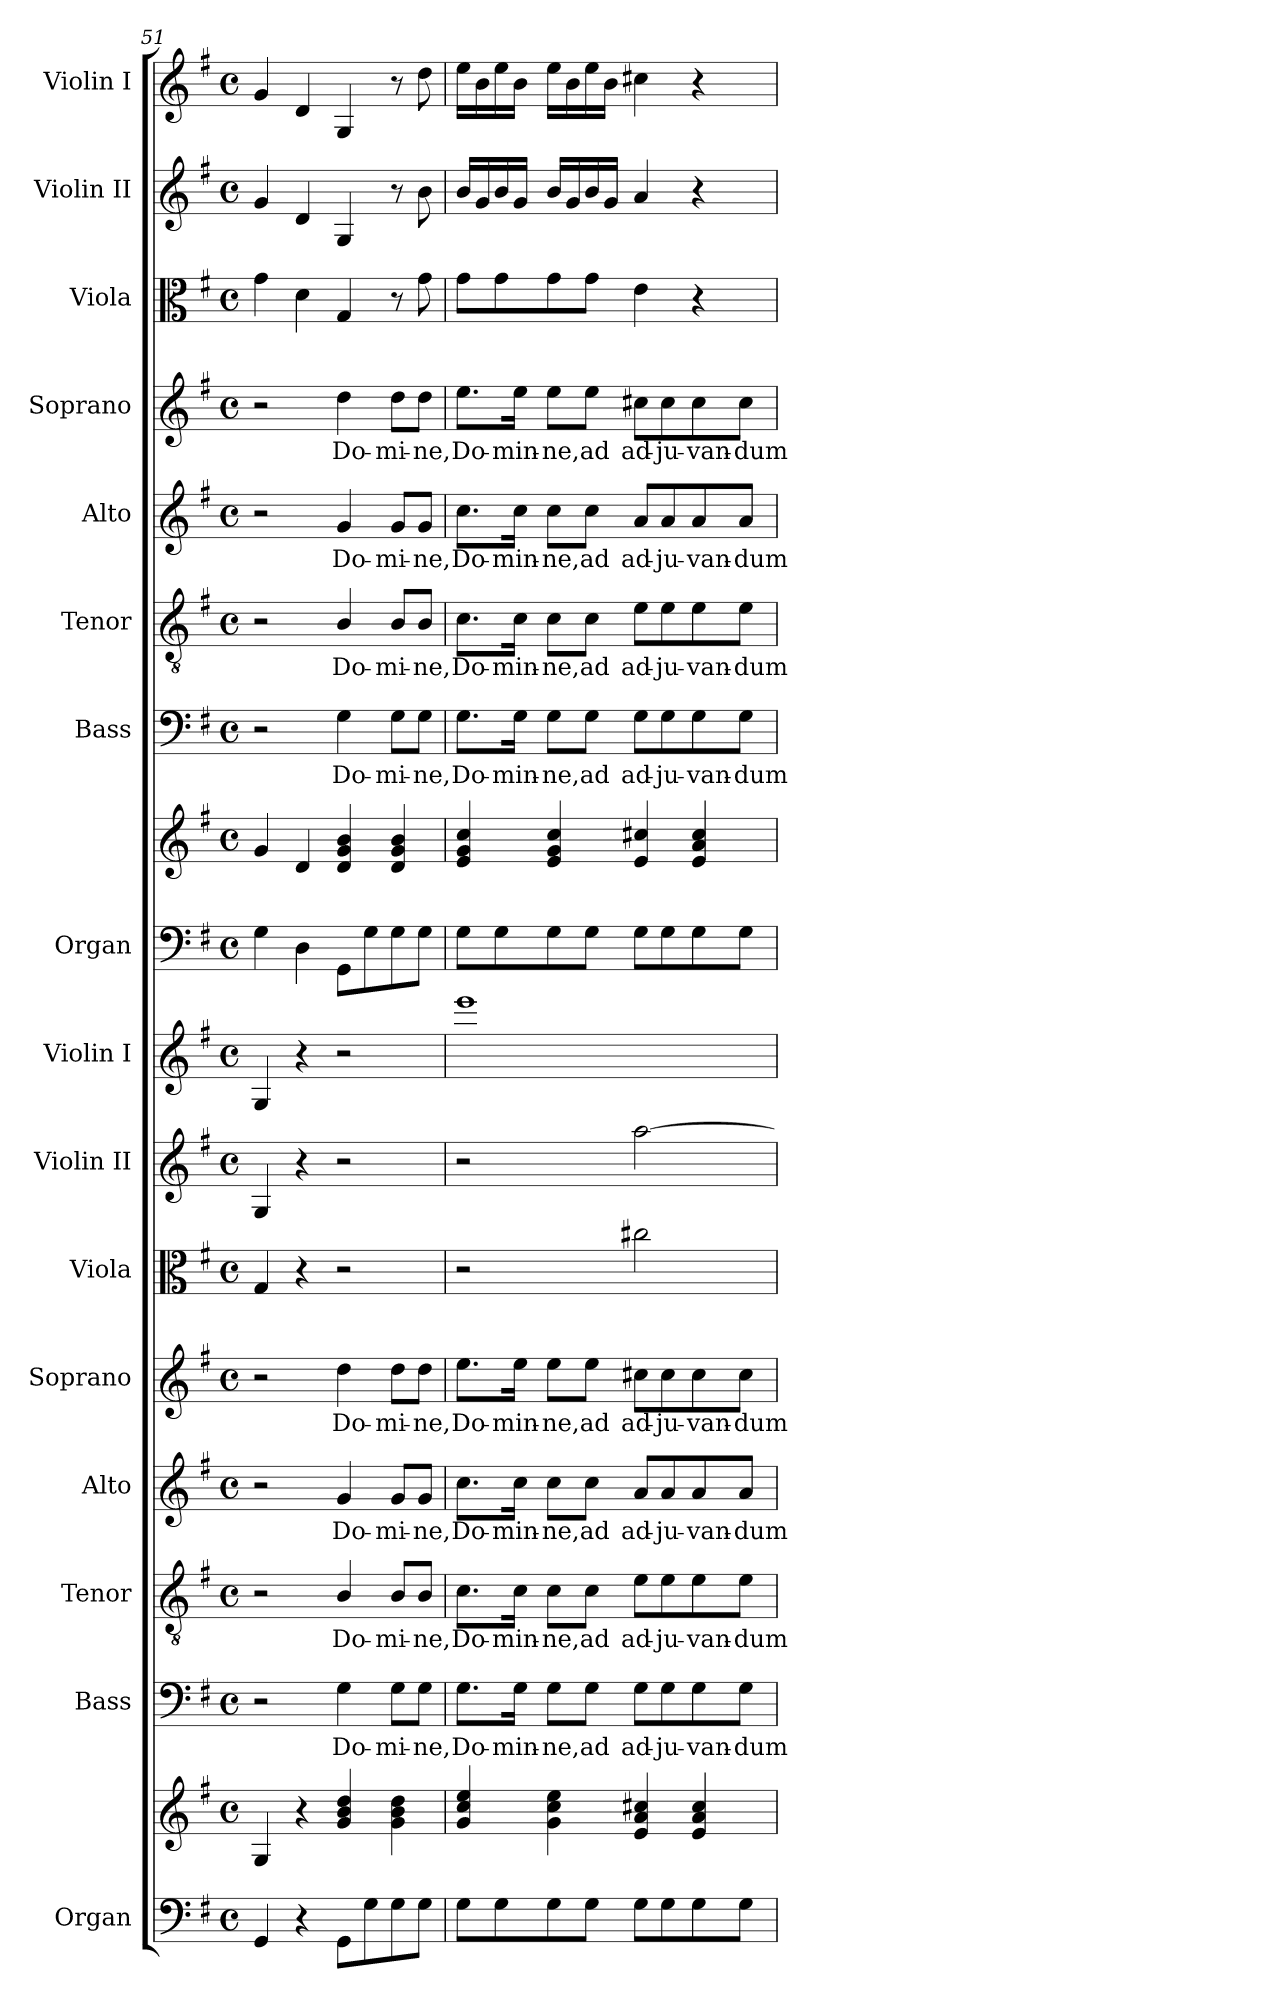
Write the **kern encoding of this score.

**kern	**kern	**kern	**text	**kern	**text	**kern	**text	**kern	**text	**kern	**kern	**kern	**kern	**kern	**kern	**text	**kern	**text	**kern	**text	**kern	**text	**kern	**kern	**kern
*part16	*part16	*part15	*part15	*part14	*part14	*part13	*part13	*part12	*part12	*part11	*part10	*part9	*part8	*part8	*part7	*part7	*part6	*part6	*part5	*part5	*part4	*part4	*part3	*part2	*part1
*staff18	*staff17	*staff16	*staff16	*staff15	*staff15	*staff14	*staff14	*staff13	*staff13	*staff12	*staff11	*staff10	*staff9	*staff8	*staff7	*staff7	*staff6	*staff6	*staff5	*staff5	*staff4	*staff4	*staff3	*staff2	*staff1
*I"Organ	*	*I"Bass	*	*I"Tenor	*	*I"Alto	*	*I"Soprano	*	*I"Viola	*I"Violin II	*I"Violin I	*I"Organ	*	*I"Bass	*	*I"Tenor	*	*I"Alto	*	*I"Soprano	*	*I"Viola	*I"Violin II	*I"Violin I
*I'Org.	*	*I'B.	*	*I'T.	*	*I'A.	*	*I'S.	*	*I'Vla.	*I'Vln. II	*I'Vln. I	*I'Org.	*	*I'B.	*	*I'T.	*	*I'A.	*	*I'S.	*	*I'Vla.	*I'Vln. II	*I'Vln. I
*clefF4	*clefG2	*clefF4	*	*clefGv2	*	*clefG2	*	*clefG2	*	*clefC3	*clefG2	*clefG2	*clefF4	*clefG2	*clefF4	*	*clefGv2	*	*clefG2	*	*clefG2	*	*clefC3	*clefG2	*clefG2
*	*	*	*	*ITrd7c12	*	*	*	*	*	*	*	*	*	*	*	*	*ITrd7c12	*	*	*	*	*	*	*	*
*k[f#]	*k[f#]	*k[f#]	*	*k[f#]	*	*k[f#]	*	*k[f#]	*	*k[f#]	*k[f#]	*k[f#]	*k[f#]	*k[f#]	*k[f#]	*	*k[f#]	*	*k[f#]	*	*k[f#]	*	*k[f#]	*k[f#]	*k[f#]
*G:	*G:	*G:	*	*G:	*	*G:	*	*G:	*	*G:	*G:	*G:	*G:	*G:	*G:	*	*G:	*	*G:	*	*G:	*	*G:	*G:	*G:
*M4/4	*M4/4	*M4/4	*	*M4/4	*	*M4/4	*	*M4/4	*	*M4/4	*M4/4	*M4/4	*M4/4	*M4/4	*M4/4	*	*M4/4	*	*M4/4	*	*M4/4	*	*M4/4	*M4/4	*M4/4
*met(c)	*met(c)	*met(c)	*	*met(c)	*	*met(c)	*	*met(c)	*	*met(c)	*met(c)	*met(c)	*met(c)	*met(c)	*met(c)	*	*met(c)	*	*met(c)	*	*met(c)	*	*met(c)	*met(c)	*met(c)
=51	=51	=51	=51	=51	=51	=51	=51	=51	=51	=51	=51	=51	=51	=51	=51	=51	=51	=51	=51	=51	=51	=51	=51	=51	=51
4GGi/	4Gi/	2r	.	2r	.	2r	.	2r	.	4Gi/	4Gi/	4Gi/	4Gi\	4gi/	2r	.	2r	.	2r	.	2r	.	4gi\	4gi/	4gi/
4r	4r	.	.	.	.	.	.	.	.	4r	4r	4r	4Di\	4di/	.	.	.	.	.	.	.	.	4di\	4di/	4di/
!	!	!	!LO:LY:b:color=#000000	!	!	!	!	!	!	!	!	!	!	!	!	!	!	!	!	!	!	!	!	!	!
!	!	!	!	!	!LO:LY:b:color=#000000	!	!	!	!	!	!	!	!	!	!	!	!	!	!	!	!	!	!	!	!
!	!	!	!	!	!	!	!LO:LY:b:color=#000000	!	!	!	!	!	!	!	!	!	!	!	!	!	!	!	!	!	!
!	!	!	!	!	!	!	!	!	!LO:LY:b:color=#000000	!	!	!	!	!	!	!	!	!	!	!	!	!	!	!	!
!	!	!	!	!	!	!	!	!	!	!	!	!	!	!	!	!LO:LY:b:color=#000000	!	!	!	!	!	!	!	!	!
!	!	!	!	!	!	!	!	!	!	!	!	!	!	!	!	!	!	!LO:LY:b:color=#000000	!	!	!	!	!	!	!
!	!	!	!	!	!	!	!	!	!	!	!	!	!	!	!	!	!	!	!	!LO:LY:b:color=#000000	!	!	!	!	!
!	!	!	!	!	!	!	!	!	!	!	!	!	!	!	!	!	!	!	!	!	!	!LO:LY:b:color=#000000	!	!	!
8GGi\L	4gi/ 4bi 4ddi	4Gi\	Do-	4BBi/	Do-	4gi/	Do-	4ddi\	Do-	2r	2r	2r	8GGi\L	4di/ 4gi 4bi	4Gi\	Do-	4BBi/	Do-	4gi/	Do-	4ddi\	Do-	4Gi/	4Gi/	4Gi/
8Gi\	.	.	.	.	.	.	.	.	.	.	.	.	8Gi\	.	.	.	.	.	.	.	.	.	.	.	.
!	!	!	!LO:LY:b:color=#000000	!	!	!	!	!	!	!	!	!	!	!	!	!	!	!	!	!	!	!	!	!	!
!	!	!	!	!	!LO:LY:b:color=#000000	!	!	!	!	!	!	!	!	!	!	!	!	!	!	!	!	!	!	!	!
!	!	!	!	!	!	!	!LO:LY:b:color=#000000	!	!	!	!	!	!	!	!	!	!	!	!	!	!	!	!	!	!
!	!	!	!	!	!	!	!	!	!LO:LY:b:color=#000000	!	!	!	!	!	!	!	!	!	!	!	!	!	!	!	!
!	!	!	!	!	!	!	!	!	!	!	!	!	!	!	!	!LO:LY:b:color=#000000	!	!	!	!	!	!	!	!	!
!	!	!	!	!	!	!	!	!	!	!	!	!	!	!	!	!	!	!LO:LY:b:color=#000000	!	!	!	!	!	!	!
!	!	!	!	!	!	!	!	!	!	!	!	!	!	!	!	!	!	!	!	!LO:LY:b:color=#000000	!	!	!	!	!
!	!	!	!	!	!	!	!	!	!	!	!	!	!	!	!	!	!	!	!	!	!	!LO:LY:b:color=#000000	!	!	!
8Gi\	4gi\ 4bi 4ddi	8Gi\L	-mi-	8BBi/L	-mi-	8gi/L	-mi-	8ddi\L	-mi-	.	.	.	8Gi\	4di/ 4gi 4bi	8Gi\L	-mi-	8BBi/L	-mi-	8gi/L	-mi-	8ddi\L	-mi-	8r	8r	8r
!	!	!	!LO:LY:b:color=#000000	!	!	!	!	!	!	!	!	!	!	!	!	!	!	!	!	!	!	!	!	!	!
!	!	!	!	!	!LO:LY:b:color=#000000	!	!	!	!	!	!	!	!	!	!	!	!	!	!	!	!	!	!	!	!
!	!	!	!	!	!	!	!LO:LY:b:color=#000000	!	!	!	!	!	!	!	!	!	!	!	!	!	!	!	!	!	!
!	!	!	!	!	!	!	!	!	!LO:LY:b:color=#000000	!	!	!	!	!	!	!	!	!	!	!	!	!	!	!	!
!	!	!	!	!	!	!	!	!	!	!	!	!	!	!	!	!LO:LY:b:color=#000000	!	!	!	!	!	!	!	!	!
!	!	!	!	!	!	!	!	!	!	!	!	!	!	!	!	!	!	!LO:LY:b:color=#000000	!	!	!	!	!	!	!
!	!	!	!	!	!	!	!	!	!	!	!	!	!	!	!	!	!	!	!	!LO:LY:b:color=#000000	!	!	!	!	!
!	!	!	!	!	!	!	!	!	!	!	!	!	!	!	!	!	!	!	!	!	!	!LO:LY:b:color=#000000	!	!	!
8Gi\J	.	8Gi\J	-ne,	8BBi/J	-ne,	8gi/J	-ne,	8ddi\J	-ne,	.	.	.	8Gi\J	.	8Gi\J	-ne,	8BBi/J	-ne,	8gi/J	-ne,	8ddi\J	-ne,	8gi\	8bi\	8ddi\
!!LO:PB:g=z
=52	=52	=52	=52	=52	=52	=52	=52	=52	=52	=52	=52	=52	=52	=52	=52	=52	=52	=52	=52	=52	=52	=52	=52	=52	=52
!	!	!	!LO:LY:b:color=#000000	!	!	!	!	!	!	!	!	!	!	!	!	!	!	!	!	!	!	!	!	!	!
!	!	!	!	!	!LO:LY:b:color=#000000	!	!	!	!	!	!	!	!	!	!	!	!	!	!	!	!	!	!	!	!
!	!	!	!	!	!	!	!LO:LY:b:color=#000000	!	!	!	!	!	!	!	!	!	!	!	!	!	!	!	!	!	!
!	!	!	!	!	!	!	!	!	!LO:LY:b:color=#000000	!	!	!	!	!	!	!	!	!	!	!	!	!	!	!	!
!	!	!	!	!	!	!	!	!	!	!	!	!	!	!	!	!LO:LY:b:color=#000000	!	!	!	!	!	!	!	!	!
!	!	!	!	!	!	!	!	!	!	!	!	!	!	!	!	!	!	!LO:LY:b:color=#000000	!	!	!	!	!	!	!
!	!	!	!	!	!	!	!	!	!	!	!	!	!	!	!	!	!	!	!	!LO:LY:b:color=#000000	!	!	!	!	!
!	!	!	!	!	!	!	!	!	!	!	!	!	!	!	!	!	!	!	!	!	!	!LO:LY:b:color=#000000	!	!	!
8Gi\L	4gi/ 4cci 4eei	8.Gi\L	Do-	8.Ci\L	Do-	8.cci\L	Do-	8.eei\L	Do-	2r	2r	1eeei	8Gi\L	4ei/ 4gi 4cci	8.Gi\L	Do-	8.Ci\L	Do-	8.cci\L	Do-	8.eei\L	Do-	8gi\L	16bi/LL	16eei\LL
.	.	.	.	.	.	.	.	.	.	.	.	.	.	.	.	.	.	.	.	.	.	.	.	16gi/	16bi\
8Gi\	.	.	.	.	.	.	.	.	.	.	.	.	8Gi\	.	.	.	.	.	.	.	.	.	8gi\	16bi/	16eei\
!	!	!	!LO:LY:b:color=#000000	!	!	!	!	!	!	!	!	!	!	!	!	!	!	!	!	!	!	!	!	!	!
!	!	!	!	!	!LO:LY:b:color=#000000	!	!	!	!	!	!	!	!	!	!	!	!	!	!	!	!	!	!	!	!
!	!	!	!	!	!	!	!LO:LY:b:color=#000000	!	!	!	!	!	!	!	!	!	!	!	!	!	!	!	!	!	!
!	!	!	!	!	!	!	!	!	!LO:LY:b:color=#000000	!	!	!	!	!	!	!	!	!	!	!	!	!	!	!	!
!	!	!	!	!	!	!	!	!	!	!	!	!	!	!	!	!LO:LY:b:color=#000000	!	!	!	!	!	!	!	!	!
!	!	!	!	!	!	!	!	!	!	!	!	!	!	!	!	!	!	!LO:LY:b:color=#000000	!	!	!	!	!	!	!
!	!	!	!	!	!	!	!	!	!	!	!	!	!	!	!	!	!	!	!	!LO:LY:b:color=#000000	!	!	!	!	!
!	!	!	!	!	!	!	!	!	!	!	!	!	!	!	!	!	!	!	!	!	!	!LO:LY:b:color=#000000	!	!	!
.	.	16Gi\Jk	-min-	16Ci\Jk	-min-	16cci\Jk	-min-	16eei\Jk	-min-	.	.	.	.	.	16Gi\Jk	-min-	16Ci\Jk	-min-	16cci\Jk	-min-	16eei\Jk	-min-	.	16gi/JJ	16bi\JJ
!	!	!	!LO:LY:b:color=#000000	!	!	!	!	!	!	!	!	!	!	!	!	!	!	!	!	!	!	!	!	!	!
!	!	!	!	!	!LO:LY:b:color=#000000	!	!	!	!	!	!	!	!	!	!	!	!	!	!	!	!	!	!	!	!
!	!	!	!	!	!	!	!LO:LY:b:color=#000000	!	!	!	!	!	!	!	!	!	!	!	!	!	!	!	!	!	!
!	!	!	!	!	!	!	!	!	!LO:LY:b:color=#000000	!	!	!	!	!	!	!	!	!	!	!	!	!	!	!	!
!	!	!	!	!	!	!	!	!	!	!	!	!	!	!	!	!LO:LY:b:color=#000000	!	!	!	!	!	!	!	!	!
!	!	!	!	!	!	!	!	!	!	!	!	!	!	!	!	!	!	!LO:LY:b:color=#000000	!	!	!	!	!	!	!
!	!	!	!	!	!	!	!	!	!	!	!	!	!	!	!	!	!	!	!	!LO:LY:b:color=#000000	!	!	!	!	!
!	!	!	!	!	!	!	!	!	!	!	!	!	!	!	!	!	!	!	!	!	!	!LO:LY:b:color=#000000	!	!	!
8Gi\	4gi\ 4cci 4eei	8Gi\L	-ne,	8Ci\L	-ne,	8cci\L	-ne,	8eei\L	-ne,	.	.	.	8Gi\	4ei/ 4gi 4cci	8Gi\L	-ne,	8Ci\L	-ne,	8cci\L	-ne,	8eei\L	-ne,	8gi\	16bi/LL	16eei\LL
.	.	.	.	.	.	.	.	.	.	.	.	.	.	.	.	.	.	.	.	.	.	.	.	16gi/	16bi\
!	!	!	!LO:LY:b:color=#000000	!	!	!	!	!	!	!	!	!	!	!	!	!	!	!	!	!	!	!	!	!	!
!	!	!	!	!	!LO:LY:b:color=#000000	!	!	!	!	!	!	!	!	!	!	!	!	!	!	!	!	!	!	!	!
!	!	!	!	!	!	!	!LO:LY:b:color=#000000	!	!	!	!	!	!	!	!	!	!	!	!	!	!	!	!	!	!
!	!	!	!	!	!	!	!	!	!LO:LY:b:color=#000000	!	!	!	!	!	!	!	!	!	!	!	!	!	!	!	!
!	!	!	!	!	!	!	!	!	!	!	!	!	!	!	!	!LO:LY:b:color=#000000	!	!	!	!	!	!	!	!	!
!	!	!	!	!	!	!	!	!	!	!	!	!	!	!	!	!	!	!LO:LY:b:color=#000000	!	!	!	!	!	!	!
!	!	!	!	!	!	!	!	!	!	!	!	!	!	!	!	!	!	!	!	!LO:LY:b:color=#000000	!	!	!	!	!
!	!	!	!	!	!	!	!	!	!	!	!	!	!	!	!	!	!	!	!	!	!	!LO:LY:b:color=#000000	!	!	!
8Gi\J	.	8Gi\J	ad	8Ci\J	ad	8cci\J	ad	8eei\J	ad	.	.	.	8Gi\J	.	8Gi\J	ad	8Ci\J	ad	8cci\J	ad	8eei\J	ad	8gi\J	16bi/	16eei\
.	.	.	.	.	.	.	.	.	.	.	.	.	.	.	.	.	.	.	.	.	.	.	.	16gi/JJ	16bi\JJ
!	!	!	!LO:LY:b:color=#000000	!	!	!	!	!	!	!	!	!	!	!	!	!	!	!	!	!	!	!	!	!	!
!	!	!	!	!	!LO:LY:b:color=#000000	!	!	!	!	!	!	!	!	!	!	!	!	!	!	!	!	!	!	!	!
!	!	!	!	!	!	!	!LO:LY:b:color=#000000	!	!	!	!	!	!	!	!	!	!	!	!	!	!	!	!	!	!
!	!	!	!	!	!	!	!	!	!LO:LY:b:color=#000000	!	!	!	!	!	!	!	!	!	!	!	!	!	!	!	!
!	!	!	!	!	!	!	!	!	!	!	!	!	!	!	!	!LO:LY:b:color=#000000	!	!	!	!	!	!	!	!	!
!	!	!	!	!	!	!	!	!	!	!	!	!	!	!	!	!	!	!LO:LY:b:color=#000000	!	!	!	!	!	!	!
!	!	!	!	!	!	!	!	!	!	!	!	!	!	!	!	!	!	!	!	!LO:LY:b:color=#000000	!	!	!	!	!
!	!	!	!	!	!	!	!	!	!	!	!	!	!	!	!	!	!	!	!	!	!	!LO:LY:b:color=#000000	!	!	!
8Gi\L	4ei/ 4ai 4cc#Xi	8Gi\L	ad-	8Ei\L	ad-	8ai/L	ad-	8cc#Xi\L	ad-	2cc#Xi\	[2aai\	.	8Gi\L	4ei/ 4cc#Xi	8Gi\L	ad-	8Ei\L	ad-	8ai/L	ad-	8cc#Xi\L	ad-	4ei\	4ai/	4cc#Xi\
!	!	!	!LO:LY:b:color=#000000	!	!	!	!	!	!	!	!	!	!	!	!	!	!	!	!	!	!	!	!	!	!
!	!	!	!	!	!LO:LY:b:color=#000000	!	!	!	!	!	!	!	!	!	!	!	!	!	!	!	!	!	!	!	!
!	!	!	!	!	!	!	!LO:LY:b:color=#000000	!	!	!	!	!	!	!	!	!	!	!	!	!	!	!	!	!	!
!	!	!	!	!	!	!	!	!	!LO:LY:b:color=#000000	!	!	!	!	!	!	!	!	!	!	!	!	!	!	!	!
!	!	!	!	!	!	!	!	!	!	!	!	!	!	!	!	!LO:LY:b:color=#000000	!	!	!	!	!	!	!	!	!
!	!	!	!	!	!	!	!	!	!	!	!	!	!	!	!	!	!	!LO:LY:b:color=#000000	!	!	!	!	!	!	!
!	!	!	!	!	!	!	!	!	!	!	!	!	!	!	!	!	!	!	!	!LO:LY:b:color=#000000	!	!	!	!	!
!	!	!	!	!	!	!	!	!	!	!	!	!	!	!	!	!	!	!	!	!	!	!LO:LY:b:color=#000000	!	!	!
8Gi\	.	8Gi\	-ju-	8Ei\	-ju-	8ai/	-ju-	8cc#i\	-ju-	.	.	.	8Gi\	.	8Gi\	-ju-	8Ei\	-ju-	8ai/	-ju-	8cc#i\	-ju-	.	.	.
!	!	!	!LO:LY:b:color=#000000	!	!	!	!	!	!	!	!	!	!	!	!	!	!	!	!	!	!	!	!	!	!
!	!	!	!	!	!LO:LY:b:color=#000000	!	!	!	!	!	!	!	!	!	!	!	!	!	!	!	!	!	!	!	!
!	!	!	!	!	!	!	!LO:LY:b:color=#000000	!	!	!	!	!	!	!	!	!	!	!	!	!	!	!	!	!	!
!	!	!	!	!	!	!	!	!	!LO:LY:b:color=#000000	!	!	!	!	!	!	!	!	!	!	!	!	!	!	!	!
!	!	!	!	!	!	!	!	!	!	!	!	!	!	!	!	!LO:LY:b:color=#000000	!	!	!	!	!	!	!	!	!
!	!	!	!	!	!	!	!	!	!	!	!	!	!	!	!	!	!	!LO:LY:b:color=#000000	!	!	!	!	!	!	!
!	!	!	!	!	!	!	!	!	!	!	!	!	!	!	!	!	!	!	!	!LO:LY:b:color=#000000	!	!	!	!	!
!	!	!	!	!	!	!	!	!	!	!	!	!	!	!	!	!	!	!	!	!	!	!LO:LY:b:color=#000000	!	!	!
8Gi\	4ei/ 4ai 4cc#i	8Gi\	-van-	8Ei\	-van-	8ai/	-van-	8cc#i\	-van-	.	.	.	8Gi\	4ei/ 4ai 4cc#i	8Gi\	-van-	8Ei\	-van-	8ai/	-van-	8cc#i\	-van-	4r	4r	4r
!	!	!	!LO:LY:b:color=#000000	!	!	!	!	!	!	!	!	!	!	!	!	!	!	!	!	!	!	!	!	!	!
!	!	!	!	!	!LO:LY:b:color=#000000	!	!	!	!	!	!	!	!	!	!	!	!	!	!	!	!	!	!	!	!
!	!	!	!	!	!	!	!LO:LY:b:color=#000000	!	!	!	!	!	!	!	!	!	!	!	!	!	!	!	!	!	!
!	!	!	!	!	!	!	!	!	!LO:LY:b:color=#000000	!	!	!	!	!	!	!	!	!	!	!	!	!	!	!	!
!	!	!	!	!	!	!	!	!	!	!	!	!	!	!	!	!LO:LY:b:color=#000000	!	!	!	!	!	!	!	!	!
!	!	!	!	!	!	!	!	!	!	!	!	!	!	!	!	!	!	!LO:LY:b:color=#000000	!	!	!	!	!	!	!
!	!	!	!	!	!	!	!	!	!	!	!	!	!	!	!	!	!	!	!	!LO:LY:b:color=#000000	!	!	!	!	!
!	!	!	!	!	!	!	!	!	!	!	!	!	!	!	!	!	!	!	!	!	!	!LO:LY:b:color=#000000	!	!	!
8Gi\J	.	8Gi\J	-dum	8Ei\J	-dum	8ai/J	-dum	8cc#i\J	-dum	.	.	.	8Gi\J	.	8Gi\J	-dum	8Ei\J	-dum	8ai/J	-dum	8cc#i\J	-dum	.	.	.
=	=	=	=	=	=	=	=	=	=	=	=	=	=	=	=	=	=	=	=	=	=	=	=	=	=
*-	*-	*-	*-	*-	*-	*-	*-	*-	*-	*-	*-	*-	*-	*-	*-	*-	*-	*-	*-	*-	*-	*-	*-	*-	*-
